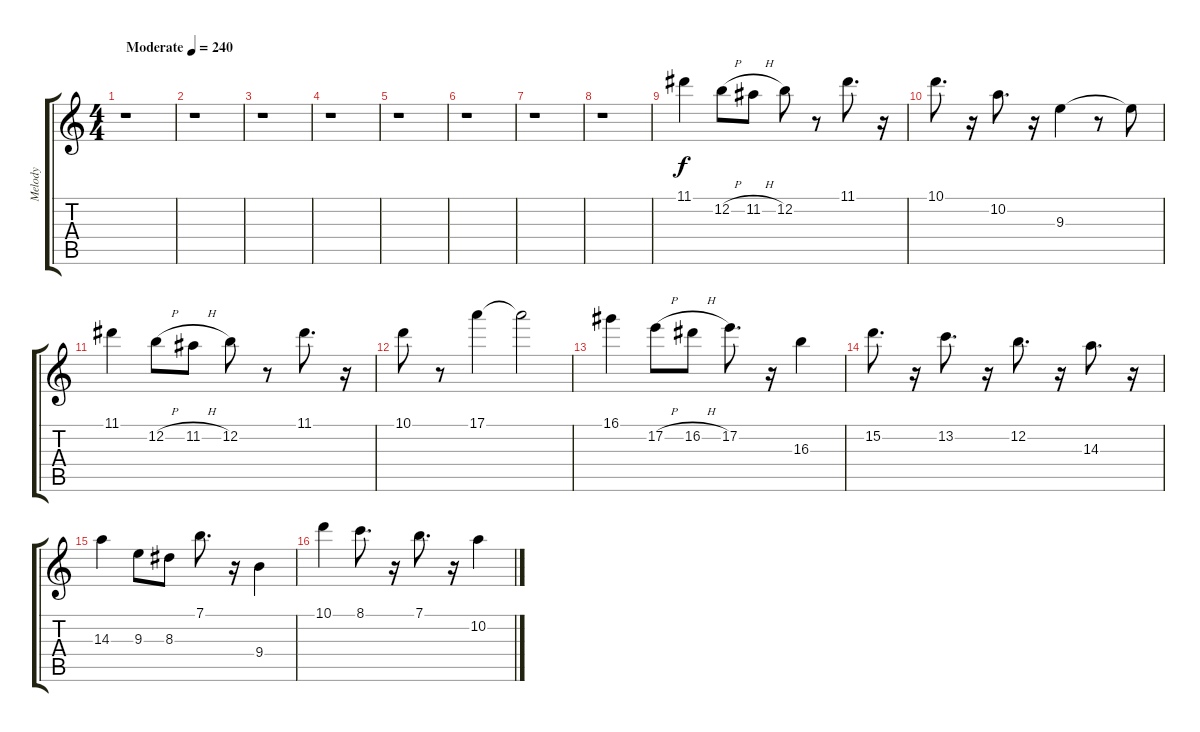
\track ("Melody" "Melody") {instrument distortionguitar}
\staff {score tabs}
\tuning (E4 B3 G3 D3 A2 E2) {hide}
\ts (4 4)
\tempo (240 "Moderate")
\clef g2
\ks c
r.1{dy f instrument distortionguitar} |
r.1 |
r.1 |
r.1 |
r.1 |
r.1 |
r.1 |
r.1 |
11.1.4 12.2{h}.8 11.2{h}.8 12.2.8 r.8 11.1.8{d} r.16 |
10.1.8{d} r.16 10.2.8{d} r.16 9.3.4 r.8 9.3{t}.8 |
11.1.4 12.2{h}.8 11.2{h}.8 12.2.8 r.8 11.1.8{d} r.16 |
10.1.8 r.8 17.1.4 17.1{t}.2 |
16.1.4 17.2{h}.8 16.2{h}.8 17.2.8{d} r.16 16.3.4 |
15.2.8{d} r.16 13.2.8{d} r.16 12.2.8{d} r.16 14.3.8{d} r.16 |
14.3.4 9.3.8 8.3.8 7.1.8{d} r.16 9.4.4 |
10.1.4 8.1.8{d} r.16 7.1.8{d} r.16 10.2.4
